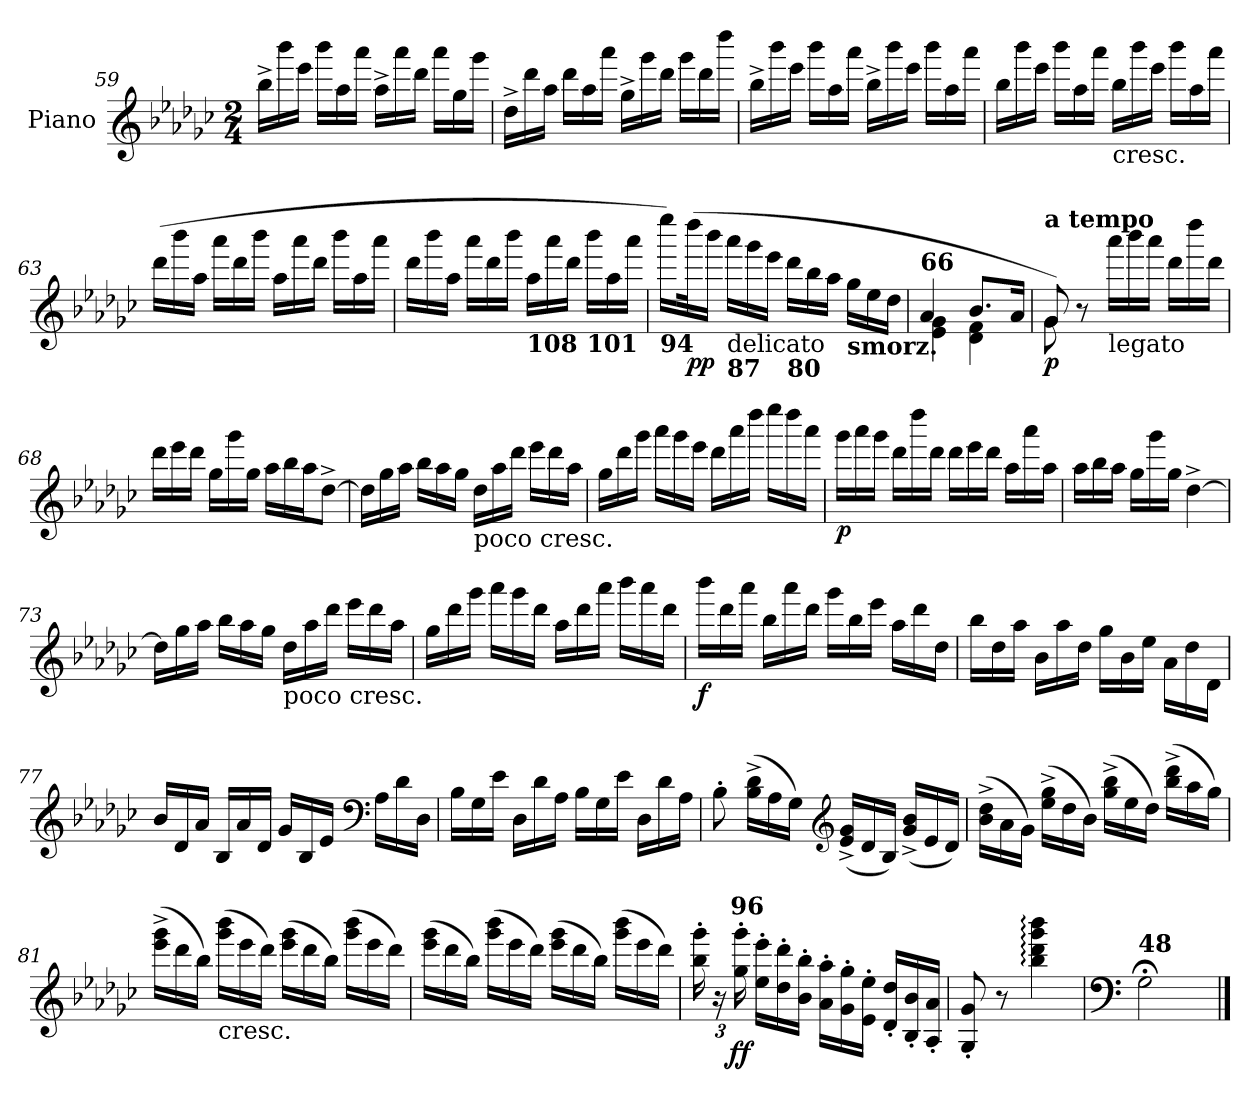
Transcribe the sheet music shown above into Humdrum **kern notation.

**kern	**dynam
*part1	*part1
*staff1	*staff1
*I"Piano	*
*I'Pno	*
*clefG2	*
*k[b-e-a-d-g-c-]	*
*G-:	*
*M2/4	*
*Xtuplet	*
=59	=59
24bb-^\LL	.
24bbb-\	.
24eee-\JJ	.
24bbb-\LL	.
24aa-\	.
24aaa-\JJ	.
24aa-^\LL	.
24aaa-\	.
24ddd-\JJ	.
24aaa-\LL	.
24gg-\	.
24ggg-\JJ	.
!!LO:LB:g=z
=60	=60
24dd-^\LL	.
24ddd-\	.
24aa-\JJ	.
24ddd-\LL	.
24aa-\	.
24aaa-\JJ	.
24gg-^\LL	.
24ggg-\	.
24ddd-\JJ	.
24ggg-\LL	.
24ddd-\	.
24dddd-\JJ	.
!!LO:LB:g=z
=61	=61
24bb-^\LL	.
24bbb-\	.
24eee-\JJ	.
24bbb-\LL	.
24aa-\	.
24aaa-\JJ	.
24bb-^\LL	.
24bbb-\	.
24eee-\JJ	.
24bbb-\LL	.
24aa-\	.
24aaa-\JJ	.
=62	=62
24bb-\LL	.
24bbb-\	.
24eee-\JJ	.
24bbb-\LL	.
24aa-\	.
24aaa-\JJ	.
!LO:TX:b:t=cresc.	!
24bb-\LL	.
24bbb-\	.
24eee-\JJ	.
24bbb-\LL	.
24aa-\	.
24aaa-\JJ	.
=63	=63
(24ddd-\LL	.
24bbb-\	.
24aa-\JJ	.
24aaa-\LL	.
24ddd-\	.
24bbb-\JJ	.
24aa-\LL	.
24aaa-\	.
24ddd-\JJ	.
24bbb-\LL	.
24aa-\	.
24aaa-\JJ	.
!!LO:LB:g=z
=64	=64
24ddd-\LL	.
24bbb-\	.
24aa-\JJ	.
24aaa-\LL	.
24ddd-\	.
24bbb-\JJ	.
!LO:TX:b:B:t=108	!
24aa-\LL	.
24aaa-\	.
24ddd-\JJ	.
!LO:TX:b:B:t=101	!
24bbb-\LL	.
24aa-\	.
24aaa-\JJ	.
!!LO:LB:g=z
=65	=65
*^	*
!LO:TX:b:B:t=94	!	!
8ryy	24eeee-\LL)	.
.	48ryy	.
!	!	!LO:DY:b
.	(48dddd-\K	pp
.	24bbb-\JJ	.
!LO:TX:b:t=delicato	!	!
!LO:TX:b:B:t=87	!	!
24aaa-\LL	4.ryy	.
24ggg-\	.	.
24eee-\JJ	.	.
!LO:TX:b:B:t=80	!	!
24ddd-\LL	.	.
24bb-\	.	.
24aa-\JJ	.	.
!LO:TX:b:B:t=smorz.	!	!
24gg-\LL	.	.
24ee-\	.	.
24dd-\JJ	.	.
=66	=66	=66
!LO:TX:a:B:t=66	!	!
4a-/	4e-\ 4g-\	.
8.b-/L	4d-\ 4fi\	.
16a-/Jk	.	.
=67	=67	=67
!LO:TX:a:B:t=a tempo	!	!
!	!	!LO:DY:b
8g-/)	8g-\	p
8r	4.ryy	.
!LO:TX:b:t=legato	!	!
24aaa-\LL	.	.
24bbb-\	.	.
24aaa-\JJ	.	.
24ddd-\LL	.	.
24dddd-\	.	.
24ddd-\JJ	.	.
*v	*v	*
=68	=68
24ddd-\LL	.
24eee-\	.
24ddd-\JJ	.
24gg-\LL	.
24ggg-\	.
24gg-\JJ	.
24aa-\LL	.
24bb-\	.
24aa-\J	.
[8dd-^\J	.
!!LO:LB:g=z
=69	=69
24dd-\LL]	.
24gg-\	.
24aa-\JJ	.
24bb-\LL	.
24aa-\	.
24gg-\JJ	.
!LO:TX:b:t=poco cresc.	!
24dd-\LL	.
24aa-\	.
24ddd-\JJ	.
24eee-\LL	.
24ddd-\	.
24aa-\JJ	.
=70	=70
24gg-\LL	.
24ddd-\	.
24ggg-\JJ	.
24aaa-\LL	.
24ggg-\	.
24eee-\JJ	.
24ddd-\LL	.
24aaa-\	.
24dddd-\JJ	.
24eeee-\LL	.
24dddd-\	.
24aaa-\JJ	.
=71	=71
!	!LO:DY:b
24ggg-\LL	p
24aaa-\	.
24ggg-\JJ	.
24ddd-\LL	.
24dddd-\	.
24ddd-\JJ	.
24ddd-\LL	.
24eee-\	.
24ddd-\JJ	.
24aa-\LL	.
24aaa-\	.
24aa-\JJ	.
!!LO:LB:g=z
=72	=72
24aa-\LL	.
24bb-\	.
24aa-\JJ	.
24gg-\LL	.
24ggg-\	.
24gg-\JJ	.
[4dd-^\	.
!!LO:LB:g=z
=73	=73
24dd-\LL]	.
24gg-\	.
24aa-\JJ	.
24bb-\LL	.
24aa-\	.
24gg-\JJ	.
!LO:TX:b:t=poco cresc.	!
24dd-\LL	.
24aa-\	.
24ddd-\JJ	.
24eee-\LL	.
24ddd-\	.
24aa-\JJ	.
=74	=74
24gg-\LL	.
24ddd-\	.
24ggg-\JJ	.
24aaa-\LL	.
24ggg-\	.
24ddd-\JJ	.
24aa-\LL	.
24ddd-\	.
24aaa-\JJ	.
24bbb-\LL	.
24aaa-\	.
24ddd-\JJ	.
=75	=75
!	!LO:DY:b
24bbb-\LL	f
24ddd-\	.
24aaa-\JJ	.
24bb-\LL	.
24aaa-\	.
24ddd-\JJ	.
24ggg-\LL	.
24bb-\	.
24eee-\JJ	.
24aa-\LL	.
24ddd-\	.
24dd-\JJ	.
!!LO:LB:g=z
=76	=76
24bb-\LL	.
24dd-\	.
24aa-\JJ	.
24b-\LL	.
24aa-\	.
24dd-\JJ	.
24gg-\LL	.
24b-\	.
24ee-\JJ	.
24a-\LL	.
24dd-\	.
24d-\JJ	.
!!LO:PB:g=z
=77	=77
24b-/LL	.
24d-/	.
24a-/JJ	.
24B-/LL	.
24a-/	.
24d-/JJ	.
24g-/LL	.
24B-/	.
24e-/JJ	.
*clefF4	*
24A-\LL	.
24d-\	.
24D-\JJ	.
=78	=78
24B-\LL	.
24G-\	.
24e-\JJ	.
24D-\LL	.
24d-\	.
24A-\JJ	.
24B-\LL	.
24G-\	.
24e-\JJ	.
24D-\LL	.
24d-\	.
24A-\JJ	.
=79	=79
8B-'\	.
(24B-\^ 24d-\^LL	.
24A-\	.
24G-\JJ)	.
*clefG2	*
(24e-/^ 24g-/^LL	.
24d-/	.
24B-/JJ)	.
(24g-/^ 24b-/^LL	.
24e-/	.
24d-/JJ)	.
!!LO:LB:g=z
=80	=80
(24b-\^ 24dd-\^LL	.
24a-\	.
24g-\JJ)	.
(24ee-\^ 24gg-\^LL	.
24dd-\	.
24b-\JJ)	.
(24gg-\^ 24bb-\^LL	.
24ee-\	.
24dd-\JJ)	.
(24bb-\^ 24ddd-\^LL	.
24aa-\	.
24gg-\JJ)	.
!!LO:LB:g=z
=81	=81
(24eee-\^ 24ggg-\^LL	.
24ddd-\	.
24bb-\JJ)	.
!LO:TX:b:t=cresc.	!
(24ggg-\ 24bbb-\LL	.
24eee-\	.
24ddd-\JJ)	.
(24eee-\ 24ggg-\LL	.
24ddd-\	.
24bb-\JJ)	.
(24ggg-\ 24bbb-\LL	.
24eee-\	.
24ddd-\JJ)	.
=82	=82
(24eee-\ 24ggg-\LL	.
24ddd-\	.
24bb-\JJ)	.
(24ggg-\ 24bbb-\LL	.
24eee-\	.
24ddd-\JJ)	.
(24eee-\ 24ggg-\LL	.
24ddd-\	.
24bb-\JJ)	.
(24ggg-\ 24bbb-\LL	.
24eee-\	.
24ddd-\JJ)	.
=83	=83
*tuplet	*
*Xbrackettup	*
24bb-\' 24ggg-\'	.
24r	.
!LO:TX:a:B:t=96	!
!	!LO:DY:b
24gg-\' 24ggg-\'	ff
*Xtuplet	*
24ee-\' 24eee-\'LL	.
24dd-\' 24ddd-\'	.
24b-\' 24bb-\'JJ	.
24a-\' 24aa-\'LL	.
24g-\' 24gg-\'	.
24e-\' 24ee-\'JJ	.
24d-/' 24dd-/'LL	.
24B-/' 24b-/'	.
24A-/' 24a-/'JJ	.
=84	=84
8G-/' 8g-/'	.
8r	.
4bb-\: 4ddd-\: 4ggg-\: 4bbb-\:	.
!!LO:PB:g=z
=85	=85
*clefF4	*
!LO:TX:a:B:t=48	!
2G-;<\	.
==	==
*-	*-
